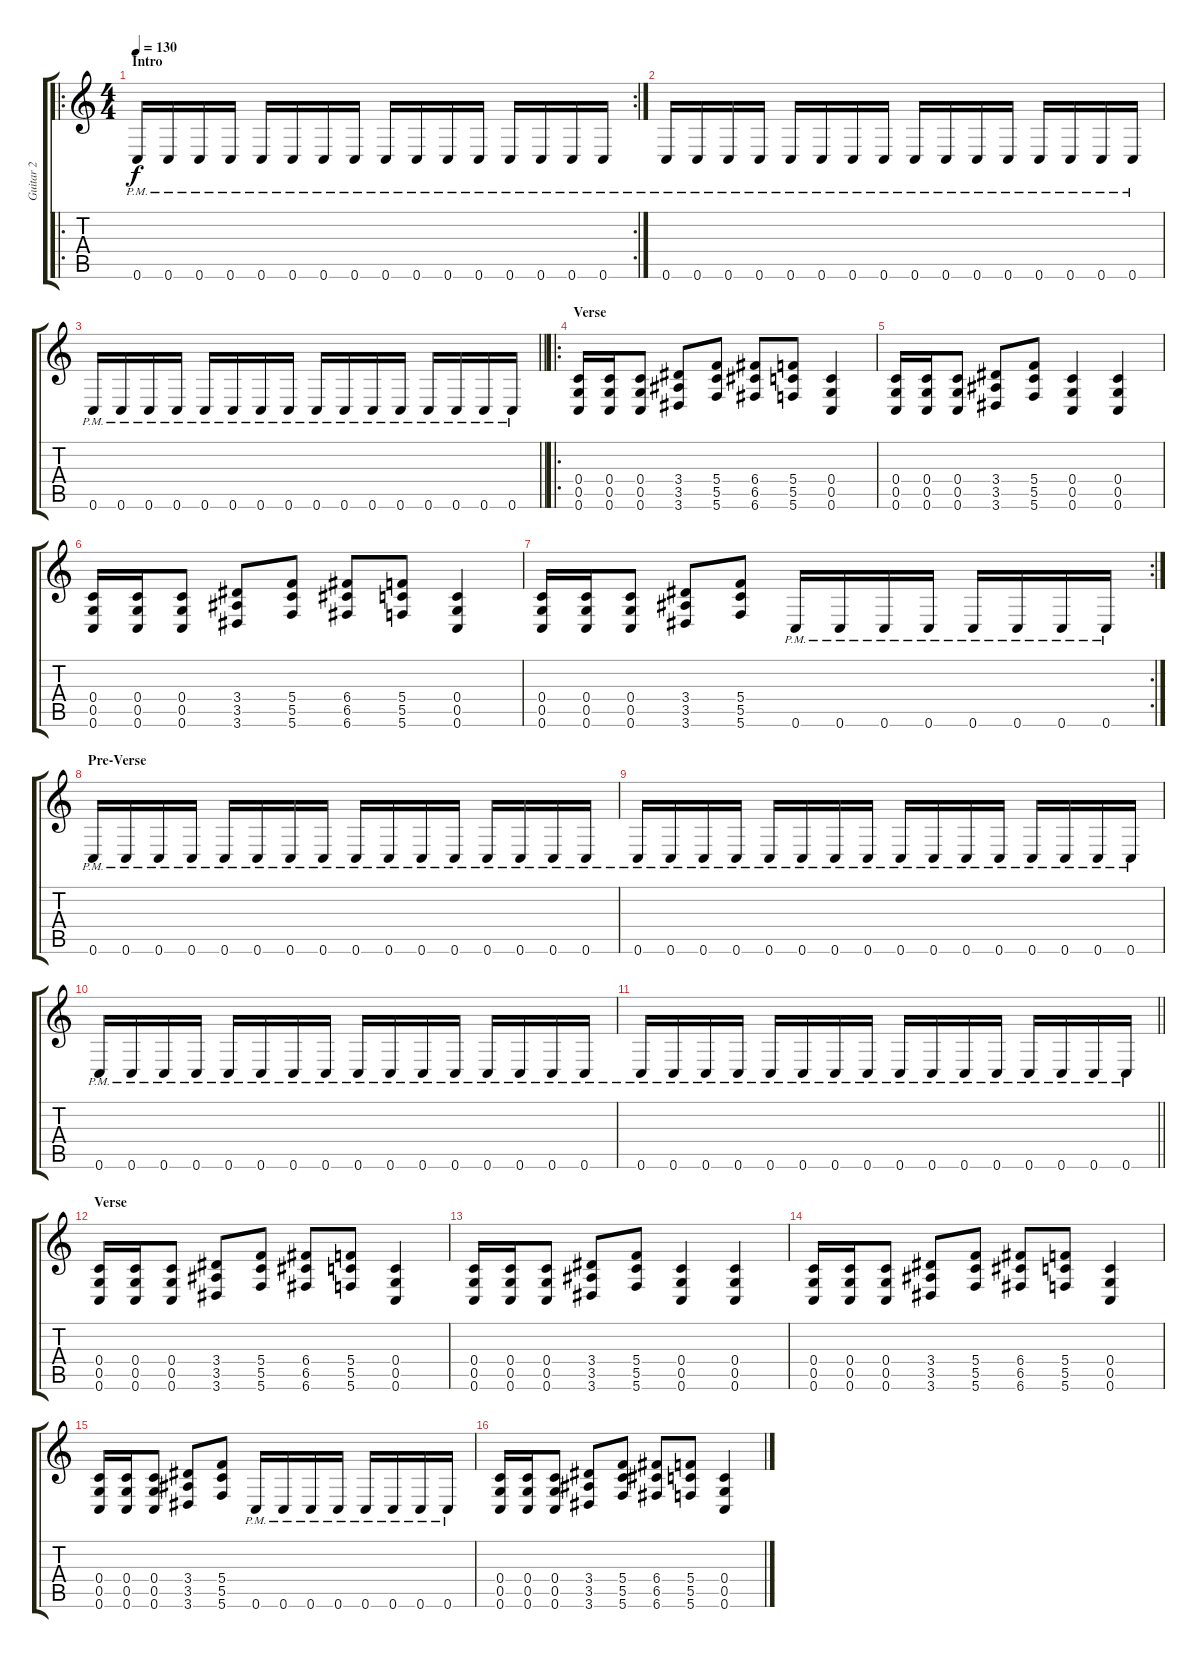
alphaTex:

\track ("Guitar 2" "Guitar 2") {instrument overdrivenguitar}
\staff {score tabs}
\tuning (D4 A3 F3 C3 G2 C2) {hide}
\ro
\rc 2
\ts (4 4)
\section ("" "Intro")
\tempo 130
\clef g2
\ks c
0.6{pm}.16{dy f instrument overdrivenguitar} 0.6{pm}.16 0.6{pm}.16 0.6{pm}.16 0.6{pm}.16 0.6{pm}.16 0.6{pm}.16 0.6{pm}.16 0.6{pm}.16 0.6{pm}.16 0.6{pm}.16 0.6{pm}.16 0.6{pm}.16 0.6{pm}.16 0.6{pm}.16 0.6{pm}.16 |
0.6{pm}.16 0.6{pm}.16 0.6{pm}.16 0.6{pm}.16 0.6{pm}.16 0.6{pm}.16 0.6{pm}.16 0.6{pm}.16 0.6{pm}.16 0.6{pm}.16 0.6{pm}.16 0.6{pm}.16 0.6{pm}.16 0.6{pm}.16 0.6{pm}.16 0.6{pm}.16 |
\barLineRight lightlight
0.6{pm}.16 0.6{pm}.16 0.6{pm}.16 0.6{pm}.16 0.6{pm}.16 0.6{pm}.16 0.6{pm}.16 0.6{pm}.16 0.6{pm}.16 0.6{pm}.16 0.6{pm}.16 0.6{pm}.16 0.6{pm}.16 0.6{pm}.16 0.6{pm}.16 0.6{pm}.16 |
\ro
\section ("" "Verse")
(0.4 0.5 0.6).16 (0.4 0.5 0.6).16 (0.4 0.5 0.6).8 (3.4 3.5 3.6).8 (5.4 5.5 5.6).8 (6.4 6.5 6.6).8 (5.4 5.5 5.6).8 (0.4 0.5 0.6).4 |
(0.4 0.5 0.6).16 (0.4 0.5 0.6).16 (0.4 0.5 0.6).8 (3.4 3.5 3.6).8 (5.4 5.5 5.6).8 (0.4 0.5 0.6).4 (0.4 0.5 0.6).4 |
(0.4 0.5 0.6).16 (0.4 0.5 0.6).16 (0.4 0.5 0.6).8 (3.4 3.5 3.6).8 (5.4 5.5 5.6).8 (6.4 6.5 6.6).8 (5.4 5.5 5.6).8 (0.4 0.5 0.6).4 |
\rc 2
(0.4 0.5 0.6).16 (0.4 0.5 0.6).16 (0.4 0.5 0.6).8 (3.4 3.5 3.6).8 (5.4 5.5 5.6).8 0.6{pm}.16 0.6{pm}.16 0.6{pm}.16 0.6{pm}.16 0.6{pm}.16 0.6{pm}.16 0.6{pm}.16 0.6{pm}.16 |
\section ("" "Pre-Verse")
0.6{pm}.16 0.6{pm}.16 0.6{pm}.16 0.6{pm}.16 0.6{pm}.16 0.6{pm}.16 0.6{pm}.16 0.6{pm}.16 0.6{pm}.16 0.6{pm}.16 0.6{pm}.16 0.6{pm}.16 0.6{pm}.16 0.6{pm}.16 0.6{pm}.16 0.6{pm}.16 |
0.6{pm}.16 0.6{pm}.16 0.6{pm}.16 0.6{pm}.16 0.6{pm}.16 0.6{pm}.16 0.6{pm}.16 0.6{pm}.16 0.6{pm}.16 0.6{pm}.16 0.6{pm}.16 0.6{pm}.16 0.6{pm}.16 0.6{pm}.16 0.6{pm}.16 0.6{pm}.16 |
0.6{pm}.16 0.6{pm}.16 0.6{pm}.16 0.6{pm}.16 0.6{pm}.16 0.6{pm}.16 0.6{pm}.16 0.6{pm}.16 0.6{pm}.16 0.6{pm}.16 0.6{pm}.16 0.6{pm}.16 0.6{pm}.16 0.6{pm}.16 0.6{pm}.16 0.6{pm}.16 |
\barLineRight lightlight
0.6{pm}.16 0.6{pm}.16 0.6{pm}.16 0.6{pm}.16 0.6{pm}.16 0.6{pm}.16 0.6{pm}.16 0.6{pm}.16 0.6{pm}.16 0.6{pm}.16 0.6{pm}.16 0.6{pm}.16 0.6{pm}.16 0.6{pm}.16 0.6{pm}.16 0.6{pm}.16 |
\section ("" "Verse")
(0.4 0.5 0.6).16 (0.4 0.5 0.6).16 (0.4 0.5 0.6).8 (3.4 3.5 3.6).8 (5.4 5.5 5.6).8 (6.4 6.5 6.6).8 (5.4 5.5 5.6).8 (0.4 0.5 0.6).4 |
(0.4 0.5 0.6).16 (0.4 0.5 0.6).16 (0.4 0.5 0.6).8 (3.4 3.5 3.6).8 (5.4 5.5 5.6).8 (0.4 0.5 0.6).4 (0.4 0.5 0.6).4 |
(0.4 0.5 0.6).16 (0.4 0.5 0.6).16 (0.4 0.5 0.6).8 (3.4 3.5 3.6).8 (5.4 5.5 5.6).8 (6.4 6.5 6.6).8 (5.4 5.5 5.6).8 (0.4 0.5 0.6).4 |
(0.4 0.5 0.6).16 (0.4 0.5 0.6).16 (0.4 0.5 0.6).8 (3.4 3.5 3.6).8 (5.4 5.5 5.6).8 0.6{pm}.16 0.6{pm}.16 0.6{pm}.16 0.6{pm}.16 0.6{pm}.16 0.6{pm}.16 0.6{pm}.16 0.6{pm}.16 |
(0.4 0.5 0.6).16 (0.4 0.5 0.6).16 (0.4 0.5 0.6).8 (3.4 3.5 3.6).8 (5.4 5.5 5.6).8 (6.4 6.5 6.6).8 (5.4 5.5 5.6).8 (0.4 0.5 0.6).4
